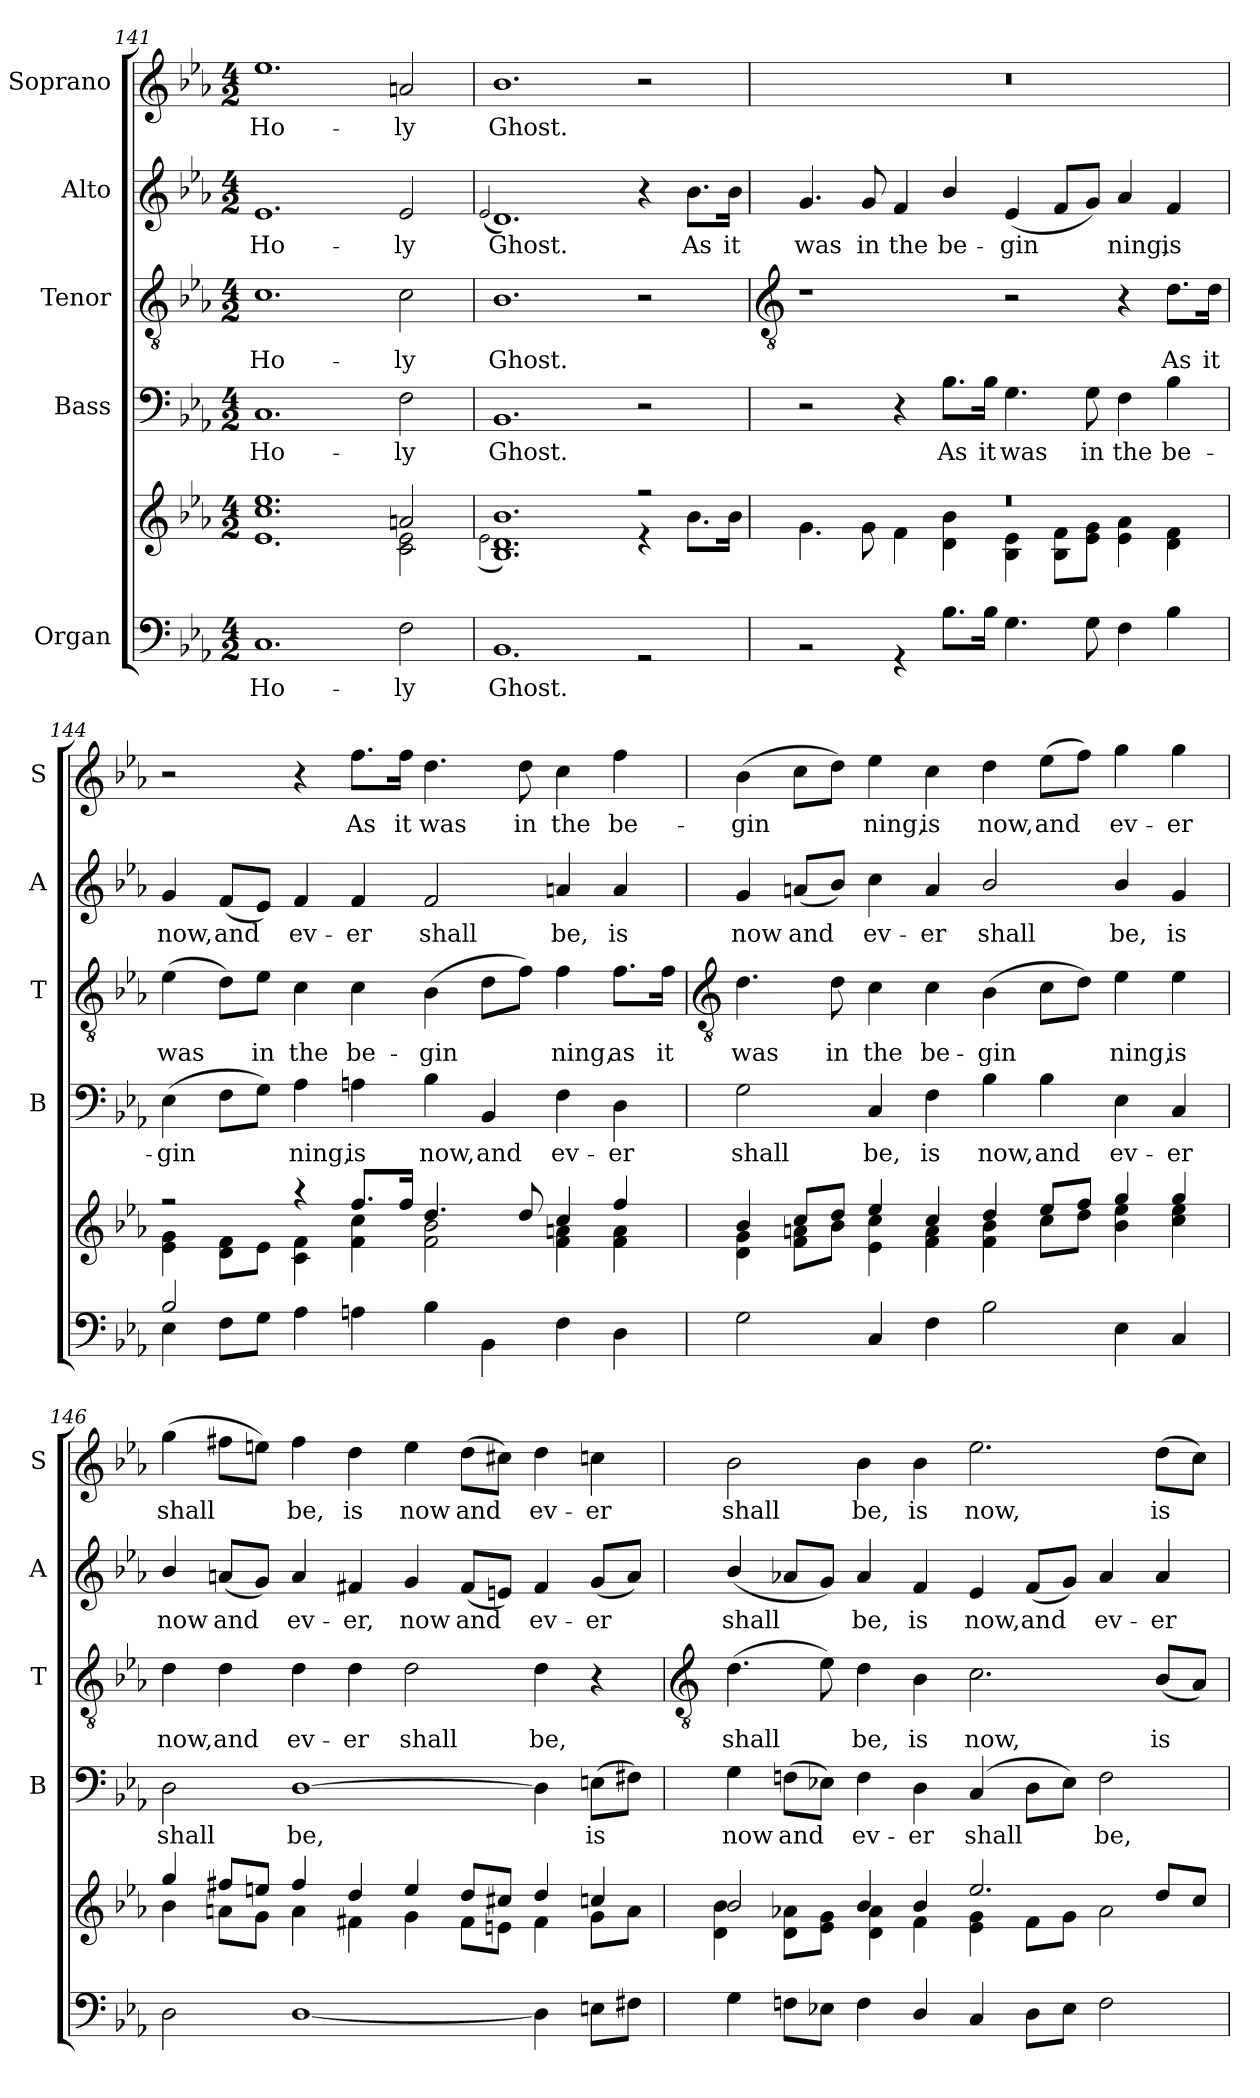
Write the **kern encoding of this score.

**kern	**text	**kern	**kern	**text	**kern	**text	**kern	**text	**kern	**text
*part5	*part5	*part5	*part4	*part4	*part3	*part3	*part2	*part2	*part1	*part1
*staff6	*staff6	*staff5	*staff4	*staff4	*staff3	*staff3	*staff2	*staff2	*staff1	*staff1
*I"Organ	*	*	*I"Bass	*	*I"Tenor	*	*I"Alto	*	*I"Soprano	*
*	*	*	*I'B	*	*I'T	*	*I'A	*	*I'S	*
*clefF4	*	*clefG2	*clefF4	*	*clefGv2	*	*clefG2	*	*clefG2	*
*k[b-e-a-]	*	*k[b-e-a-]	*k[b-e-a-]	*	*k[b-e-a-]	*	*k[b-e-a-]	*	*k[b-e-a-]	*
*E-:	*	*E-:	*E-:	*	*E-:	*	*E-:	*	*E-:	*
*M4/2	*	*M4/2	*M4/2	*	*M4/2	*	*M4/2	*	*M4/2	*
=141	=141	=141	=141	=141	=141	=141	=141	=141	=141	=141
*^	*	*	*	*	*	*	*	*	*	*
!	!	!LO:LY:b	!	!	!LO:LY:b	!	!LO:LY:b	!	!LO:LY:b	!	!LO:LY:b
*	*	*	*^	*	*	*	*	*	*	*	*
0ryy	1.C\	Ho-	1.ee-/	1.e-\ 1.cc\	1.C	Ho-	1.c	Ho-	1.e-	Ho-	1.ee-	Ho-
!	!	!LO:LY:b	!	!	!	!LO:LY:b	!	!LO:LY:b	!	!LO:LY:b	!	!LO:LY:b
.	2F\	-ly	2an/	2c\ 2e-\	2F	-ly	2c	-ly	2e-	-ly	2an	-ly
=142	=142	=142	=142	=142	=142	=142	=142	=142	=142	=142	=142	=142
.	.	.	.	(<2qqe-\	.	.	.	.	(<2qqe-	.	.	.
!	!	!LO:LY:b	!	!	!	!LO:LY:b	!	!LO:LY:b	!	!LO:LY:b	!	!LO:LY:b
0ryy	1.BB-\	Ghost.	1.B- 1.b-	1.d\)	1.BB-	Ghost.	1.B-	Ghost.	1.d)	Ghost.	1.b-	Ghost.
.	2r	.	2r	4r	2r	.	2r	.	4r	.	2r	.
!	!	!	!	!	!	!	!	!	!	!LO:LY:b	!	!
.	.	.	.	8.b-\L	.	.	.	.	8.b-L	As	.	.
!	!	!	!	!	!	!	!	!	!	!LO:LY:b	!	!
.	.	.	.	16b-\J	.	.	.	.	16b-J	it	.	.
!!LO:LB:g=z
=143	=143	=143	=143	=143	=143	=143	=143	=143	=143	=143	=143	=143
*	*	*	*	*	*	*	*clefGv2	*	*	*	*	*
!	!	!	!	!	!	!	!	!	!	!LO:LY:b	!	!
0ryy	2r	.	0r	4.g\	2r	.	1r	.	4.g	was	0r	.
!	!	!	!	!	!	!	!	!	!	!LO:LY:b	!	!
.	.	.	.	8g\	.	.	.	.	8g	in	.	.
!	!	!	!	!	!	!	!	!	!	!LO:LY:b	!	!
.	4r	.	.	4f\	4r	.	.	.	4f	the	.	.
!	!	!	!	!	!	!LO:LY:b	!	!	!	!LO:LY:b	!	!
.	8.B-\L	.	.	4d\ 4b-\	8.B-L	As	.	.	4b-/	be-	.	.
!	!	!	!	!	!	!LO:LY:b	!	!	!	!	!	!
.	16B-\J	.	.	.	16B-J	it	.	.	.	.	.	.
!	!	!	!	!	!	!LO:LY:b	!	!	!	!LO:LY:b	!	!
.	4.G\	.	.	4B-\ 4e-\	4.G	was	2r	.	(<4e-	-gin	.	.
.	.	.	.	8B-\ 8f\L	.	.	.	.	8fL	.	.	.
!	!	!	!	!	!	!LO:LY:b	!	!	!	!	!	!
.	8G\	.	.	8e-\ 8g\J	8G	in	.	.	8gJ)	.	.	.
!	!	!	!	!	!	!LO:LY:b	!	!	!	!LO:LY:b	!	!
.	4F\	.	.	4e-\ 4a-\	4F	the	4r	.	4a-	ning,	.	.
!	!	!	!	!	!	!LO:LY:b	!	!LO:LY:b	!	!LO:LY:b	!	!
.	4B-\	.	.	4d\ 4f\	4B-	be-	8.dL	As	4f	is	.	.
!	!	!	!	!	!	!	!	!LO:LY:b	!	!	!	!
.	.	.	.	.	.	.	16dJ	it	.	.	.	.
=144	=144	=144	=144	=144	=144	=144	=144	=144	=144	=144	=144	=144
!	!	!	!	!	!	!LO:LY:b	!	!LO:LY:b	!	!LO:LY:b	!	!
2B-/	4E-\	.	2r	4e-\ 4g\	(>4E-	-gin	(>4e-	was	4g	now,	2r	.
!	!	!	!	!	!	!	!	!	!	!LO:LY:b	!	!
.	8F\L	.	.	8d\ 8f\L	8FL	.	8dL)	.	(<8fL	and	.	.
!	!	!	!	!	!	!	!	!LO:LY:b	!	!	!	!
.	8G\J	.	.	8e-\J	8GJ)	.	8e-J	in	8e-J)	.	.	.
!	!	!	!	!	!	!LO:LY:b	!	!LO:LY:b	!	!LO:LY:b	!	!
1.ryy	4A-\	.	4r	4c\ 4f\	4A-	ning,	4c	the	4f	ev-	4r	.
!	!	!	!	!	!	!LO:LY:b	!	!LO:LY:b	!	!LO:LY:b	!	!LO:LY:b
.	4An\	.	8.ff/L	4f\ 4cc\	4An	is	4c	be-	4f	-er	8.ffL	As
!	!	!	!	!	!	!	!	!	!	!	!	!LO:LY:b
.	.	.	16ff/J	.	.	.	.	.	.	.	16ffJ	it
!	!	!	!	!	!	!LO:LY:b	!	!LO:LY:b	!	!LO:LY:b	!	!LO:LY:b
.	4B-\	.	4.dd/	2f\ 2b-\	4B-	now,	(>4B-	-gin	2f	shall	4.dd	was
!	!	!	!	!	!	!LO:LY:b	!	!	!	!	!	!
.	4BB-\	.	.	.	4BB-	and	8dL	.	.	.	.	.
!	!	!	!	!	!	!	!	!	!	!	!	!LO:LY:b
.	.	.	8dd/	.	.	.	8fJ)	.	.	.	8dd	in
!	!	!	!	!	!	!LO:LY:b	!	!LO:LY:b	!	!LO:LY:b	!	!LO:LY:b
.	4F\	.	4cc/	4f\ 4an\	4F	ev-	4f	ning,	4an	be,	4cc	the
!	!	!	!	!	!	!LO:LY:b	!	!LO:LY:b	!	!LO:LY:b	!	!LO:LY:b
.	4D\	.	4ff/	4f\ 4a\	4D	-er	8.fL	as	4a	is	4ff	be-
!	!	!	!	!	!	!	!	!LO:LY:b	!	!	!	!
.	.	.	.	.	.	.	16fJ	it	.	.	.	.
!!LO:LB:g=z
=145	=145	=145	=145	=145	=145	=145	=145	=145	=145	=145	=145	=145
*	*	*	*	*	*	*	*clefGv2	*	*	*	*	*
!	!	!	!	!	!	!LO:LY:b	!	!LO:LY:b	!	!LO:LY:b	!	!LO:LY:b
0ryy	2G\	.	4b-/	4d\ 4g\	2G	shall	4.d	was	4g	now	(>4b-	-gin
!	!	!	!	!	!	!	!	!	!	!LO:LY:b	!	!
.	.	.	8cc/L	8f\ 8an\L	.	.	.	.	(<8anL	and	8ccL	.
!	!	!	!	!	!	!	!	!LO:LY:b	!	!	!	!
.	.	.	8dd/J	8b-\J	.	.	8d	in	8b-J)	.	8ddJ)	.
!	!	!	!	!	!	!LO:LY:b	!	!LO:LY:b	!	!LO:LY:b	!	!LO:LY:b
.	4C/	.	4ee-/	4e-\ 4cc\	4C	be,	4c	the	4cc	ev-	4ee-	ning,
!	!	!	!	!	!	!LO:LY:b	!	!LO:LY:b	!	!LO:LY:b	!	!LO:LY:b
.	4F\	.	4cc/	4f\ 4a\	4F	is	4c	be-	4a	-er	4cc	is
!	!	!	!	!	!	!LO:LY:b	!	!LO:LY:b	!	!LO:LY:b	!	!LO:LY:b
.	2B-\	.	4dd/	4f\ 4b-\	4B-	now,	(>4B-	-gin	2b-/	shall	4dd	now,
!	!	!	!	!	!	!LO:LY:b	!	!	!	!	!	!LO:LY:b
.	.	.	8ee-/L	8cc\L	4B-	and	8cL	.	.	.	(>8ee-L	and
.	.	.	8ff/J	8dd\J	.	.	8dJ)	.	.	.	8ffJ)	.
!	!	!	!	!	!	!LO:LY:b	!	!LO:LY:b	!	!LO:LY:b	!	!LO:LY:b
.	4E-\	.	4gg/	4b-\ 4ee-\	4E-	ev-	4e-	ning,	4b-/	be,	4gg	ev-
!	!	!	!	!	!	!LO:LY:b	!	!LO:LY:b	!	!LO:LY:b	!	!LO:LY:b
.	4C/	.	4gg/	4cc\ 4ee-\	4C	-er	4e-	is	4g/	is	4gg	-er
=146	=146	=146	=146	=146	=146	=146	=146	=146	=146	=146	=146	=146
!	!	!	!	!	!	!LO:LY:b	!	!LO:LY:b	!	!LO:LY:b	!	!LO:LY:b
0ryy	2D\	.	4gg/	4b-\	2D	shall	4d	now,	4b-/	now	(>4gg	shall
!	!	!	!	!	!	!	!	!LO:LY:b	!	!LO:LY:b	!	!
.	.	.	8ff#X/L	8an\L	.	.	4d	and	(<8an/L	and	8ff#XL	.
.	.	.	8een/J	8g\J	.	.	.	.	8gJ)	.	8eenJ)	.
!	!	!	!	!	!	!LO:LY:b	!	!LO:LY:b	!	!LO:LY:b	!	!LO:LY:b
.	[1D\	.	4ff#/	4a\	[1D	be,	4d	ev-	4a	ev-	4ff#	be,
!	!	!	!	!	!	!	!	!LO:LY:b	!	!LO:LY:b	!	!LO:LY:b
.	.	.	4dd/	4f#X\	.	.	4d	-er	4f#X	-er,	4dd	is
!	!	!	!	!	!	!	!	!LO:LY:b	!	!LO:LY:b	!	!LO:LY:b
.	.	.	4ee/	4g\	.	.	2d	shall	4g	now	4ee	now
!	!	!	!	!	!	!	!	!	!	!LO:LY:b	!	!LO:LY:b
.	.	.	8dd/L	8f#\L	.	.	.	.	(<8f#L	and	(>8ddL	and
.	.	.	8cc#X/J	8en\J	.	.	.	.	8enJ)	.	8cc#XJ)	.
!	!	!	!	!	!	!	!	!LO:LY:b	!	!LO:LY:b	!	!LO:LY:b
.	4D\]	.	4dd/	4f#\	4D]	.	4d	be,	4f#	ev-	4dd	ev-
!	!	!	!	!	!	!LO:LY:b	!	!	!	!LO:LY:b	!	!LO:LY:b
.	8En\L	.	4ccn/	8g\L	(>8EnL	is	4r	.	(<8gL	-er	4ccn	-er
.	8F#X\J	.	.	8a\J	8F#XJ)	.	.	.	8aJ)	.	.	.
!!LO:LB:g=z
=147	=147	=147	=147	=147	=147	=147	=147	=147	=147	=147	=147	=147
*	*	*	*	*	*	*	*clefGv2	*	*	*	*	*
!	!	!	!	!	!	!LO:LY:b	!	!LO:LY:b	!	!LO:LY:b	!	!LO:LY:b
0ryy	4G\	.	2b-/	4d\ 4b-\	4G	now	(>4.d	shall	(<4b-/	shall	2b-	shall
!	!	!	!	!	!	!LO:LY:b	!	!	!	!	!	!
.	8Fn\L	.	.	8d\ 8a-X\L	(>8FnL	and	.	.	8a-XL	.	.	.
.	8E-X\J	.	.	8e-\ 8g\J	8E-XJ)	.	8e-)	.	8gJ)	.	.	.
!	!	!	!	!	!	!LO:LY:b	!	!LO:LY:b	!	!LO:LY:b	!	!LO:LY:b
.	4F\	.	4b-/	4d\ 4a-\	4F	ev-	4d	be,	4a-	be,	4b-	be,
!	!	!	!	!	!	!LO:LY:b	!	!LO:LY:b	!	!LO:LY:b	!	!LO:LY:b
.	4D/	.	4b-/	4f\	4D	-er	4B-	is	4f	is	4b-	is
!	!	!	!	!	!	!LO:LY:b	!	!LO:LY:b	!	!LO:LY:b	!	!LO:LY:b
.	4C/	.	2.ee-/	4e-\ 4g\	(>4C	shall	2.c	now,	4e-	now,	2.ee-	now,
!	!	!	!	!	!	!	!	!	!	!LO:LY:b	!	!
.	8D\L	.	.	8f\L	8DL	.	.	.	(<8fL	and	.	.
.	8E-\J	.	.	8g\J	8E-J)	.	.	.	8gJ)	.	.	.
!	!	!	!	!	!	!LO:LY:b	!	!	!	!LO:LY:b	!	!
.	2F\	.	.	2a-\	2F	be,	.	.	4a-	ev-	.	.
!	!	!	!	!	!	!	!	!LO:LY:b	!	!LO:LY:b	!	!LO:LY:b
.	.	.	8dd/L	.	.	.	(<8B-L	is	4a-	-er	(>8ddL	is
.	.	.	8cc/J	.	.	.	8A-J)	.	.	.	8ccJ)	.
*v	*v	*	*	*	*	*	*	*	*	*	*	*
*	*	*v	*v	*	*	*	*	*	*	*	*
=	=	=	=	=	=	=	=	=	=	=
*-	*-	*-	*-	*-	*-	*-	*-	*-	*-	*-
